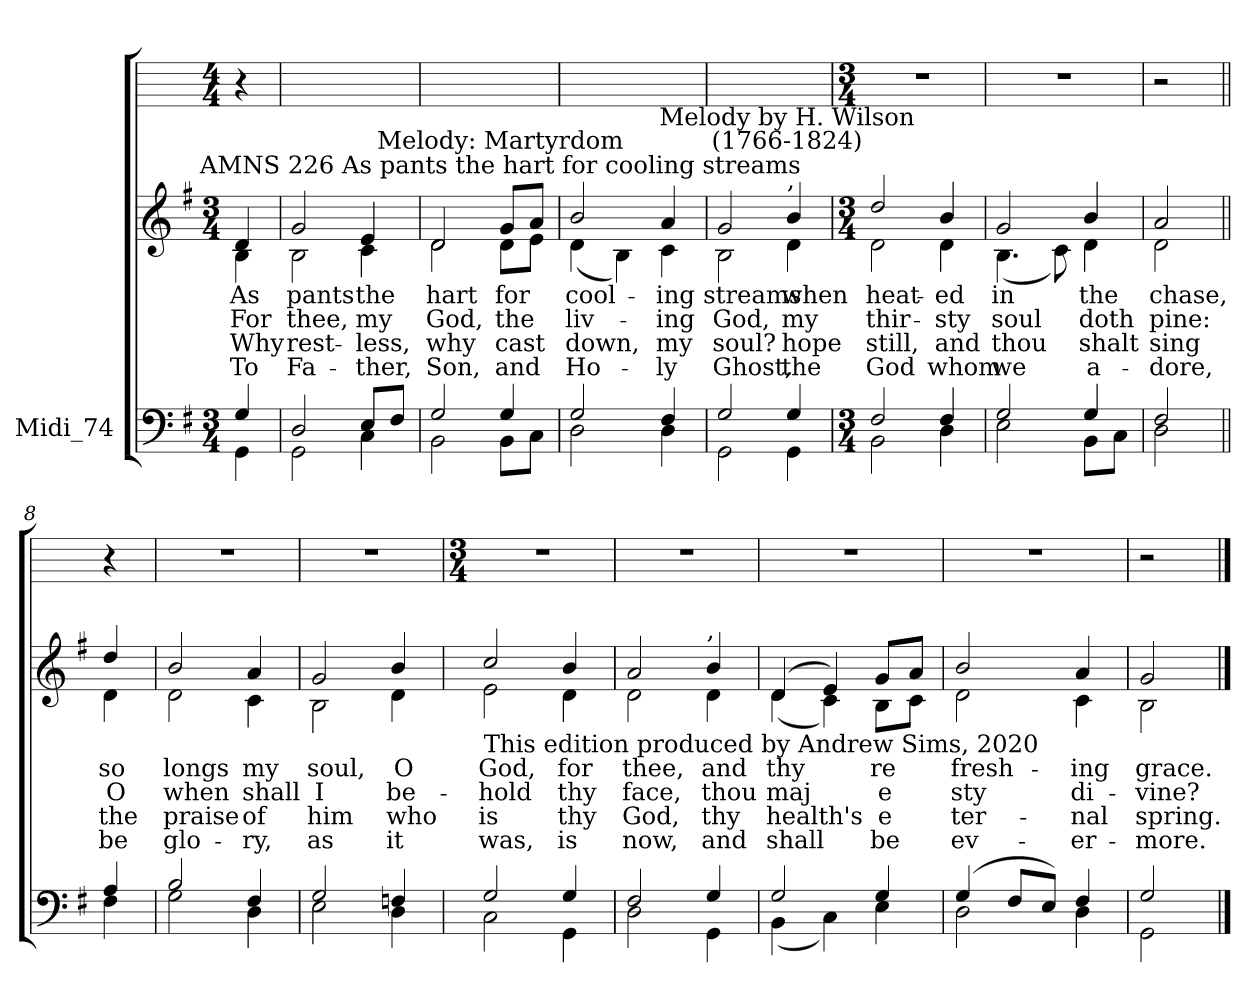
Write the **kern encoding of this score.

**kern	**kern	**text	**text	**text	**text	**kern
*part3	*part2	*part2	*part2	*part2	*part2	*part1
*staff3	*staff2	*staff2	*staff2	*staff2	*staff2	*staff1
*I"Midi_74	*	*	*	*	*	*
*clefF4	*clefG2	*	*	*	*	*
*k[f#]	*k[f#]	*	*	*	*	*
*G:	*G:	*	*	*	*	*
*M3/4	*M3/4	*	*	*	*	*M4/4
=	=	=	=	=	=	=
*^	*	*	*	*	*	*
!	!	!LO:TX:a:cj:t=Psalm 42 in\nNew Version	!	!	!	!	!
!	!	!	!LO:LY:b	!LO:LY:b	!LO:LY:b	!LO:LY:b	!
*	*	*^	*	*	*	*	*
4G/	4GG\	4d/	4B\	As	For	Why	To	4r
=1	=1	=1	=1	=1	=1	=1	=1	=1
!	!	!	!	!LO:LY:b	!LO:LY:b	!LO:LY:b	!LO:LY:b	!
2D/	2GG\	2g/	2B\	pants	thee,	rest-	-Fa-	2.r
!	!	!	!	!LO:LY:b	!LO:LY:b	!LO:LY:b	!LO:LY:b	!
8E/L	4C\	4e/	4c\	-the	my	less,	ther,	.
8F#/J	.	.	.	.	.	.	.	.
=2	=2	=2	=2	=2	=2	=2	=2	=2
!	!	!	!	!LO:LY:b	!LO:LY:b	!LO:LY:b	!LO:LY:b	!
2G/	2BB\	2d/	2d\	hart	God,	why	Son,	2.r
!	!	!LO:TX:a:cj:t=AMNS 226 As pants the hart for cooling streams	!	!	!	!	!	!
!	!	!LO:TX:a:cj:t=Melody&colon; Martyrdom	!	!	!	!	!	!
!	!	!	!	!LO:LY:b	!LO:LY:b	!LO:LY:b	!LO:LY:b	!
4G/	8BB\L	8g/L	8d\L	for	the	cast	and	.
.	8C\J	8a/J	8e\J	.	.	.	.	.
=3	=3	=3	=3	=3	=3	=3	=3	=3
!	!	!	!	!LO:LY:b	!LO:LY:b	!LO:LY:b	!LO:LY:b	!
2G/	2D\	2b/	(<4d\	cool-	-liv-	-down,	Ho-	2.r
.	.	.	4B\)	.	.	.	.	.
!	!	!	!	!LO:LY:b	!LO:LY:b	!LO:LY:b	!LO:LY:b	!
4F#/	4D\	4a/	4c\	-ing	ing	my	ly	.
=4	=4	=4	=4	=4	=4	=4	=4	=4
!	!	!	!	!LO:LY:b	!LO:LY:b	!LO:LY:b	!LO:LY:b	!
2G/	2GG\	2g/	2B\	streams	God,	soul?	Ghost,	2.r
!	!	!LO:TX:a:t=,	!	!	!	!	!	!
!	!	!LO:TX:a:cj:t=Melody by H. Wilson\n(1766-1824)	!	!	!	!	!	!
!	!	!	!	!LO:LY:b	!LO:LY:b	!LO:LY:b	!LO:LY:b	!
4G/	4GG\	4b/	4d\	when	my	hope	the	.
!!LO:LB:g=z
=5	=5	=5	=5	=5	=5	=5	=5	=5
*M3/4	*	*M3/4	*	*	*	*	*	*M3/4
!	!	!	!	!LO:LY:b	!LO:LY:b	!LO:LY:b	!LO:LY:b	!
2F#/	2BB\	2dd/	2d\	heat-	-thir-	-still,	God	2.r
!	!	!	!	!LO:LY:b	!LO:LY:b	!LO:LY:b	!LO:LY:b	!
4F#/	4D\	4b/	4d\	ed	sty	and	whom	.
=6	=6	=6	=6	=6	=6	=6	=6	=6
!	!	!	!	!LO:LY:b	!LO:LY:b	!LO:LY:b	!LO:LY:b	!
2G/	2E\	2g/	(<4.B\	in	soul	thou	we	2.r
.	.	.	8c\)	.	.	.	.	.
!	!	!	!	!LO:LY:b	!LO:LY:b	!LO:LY:b	!LO:LY:b	!
4G/	8BB\L	4b/	4d\	the	doth	shalt	a-	.
.	8C\J	.	.	.	.	.	.	.
=7	=7	=7	=7	=7	=7	=7	=7	=7
!	!	!	!	!LO:LY:b	!LO:LY:b	!LO:LY:b	!LO:LY:b	!
2F#/	2D\	2a/	2d\	-chase,	pine:	sing	dore,	2r
=8||	=8||	=8||	=8||	=8||	=8||	=8||	=8||	=8||
!	!	!	!	!LO:LY:b	!LO:LY:b	!LO:LY:b	!LO:LY:b	!
4A/	4F#\	4dd/	4d\	so	O	the	be	4r
=9	=9	=9	=9	=9	=9	=9	=9	=9
!	!	!	!	!LO:LY:b	!LO:LY:b	!LO:LY:b	!LO:LY:b	!
2B/	2G\	2b/	2d\	longs	when	praise	glo-	2.r
!	!	!	!	!LO:LY:b	!LO:LY:b	!LO:LY:b	!LO:LY:b	!
4F#/	4D\	4a/	4c\	-my	shall	of	ry,	.
=10	=10	=10	=10	=10	=10	=10	=10	=10
!	!	!	!	!LO:LY:b	!LO:LY:b	!LO:LY:b	!LO:LY:b	!
2G/	2E\	2g/	2B\	soul,	I	him	as	2.r
!	!	!	!	!LO:LY:b	!LO:LY:b	!LO:LY:b	!LO:LY:b	!
4Fn/	4D\	4b/	4d\	O	be-	-who	it	.
!!LO:LB:g=z
=11	=11	=11	=11	=11	=11	=11	=11	=11
*	*	*	*	*	*	*	*	*M3/4
!	!	!LO:TX:b:t=This edition produced by Andrew Sims, 2020	!	!	!	!	!	!
!	!	!	!	!LO:LY:b	!LO:LY:b	!LO:LY:b	!LO:LY:b	!
2G/	2C\	2cc/	2e\	God,	hold	is	was,	2.r
!	!	!	!	!LO:LY:b	!LO:LY:b	!LO:LY:b	!LO:LY:b	!
4G/	4GG\	4b/	4d\	for	thy	thy	is	.
=12	=12	=12	=12	=12	=12	=12	=12	=12
!	!	!	!	!LO:LY:b	!LO:LY:b	!LO:LY:b	!LO:LY:b	!
2F#/	2D\	2a/	2d\	thee,	face,	God,	now,	2.r
!	!	!LO:TX:a:t=,	!	!	!	!	!	!
!	!	!	!	!LO:LY:b	!LO:LY:b	!LO:LY:b	!LO:LY:b	!
4G/	4GG\	4b/	4d\	and	thou	thy	and	.
=13	=13	=13	=13	=13	=13	=13	=13	=13
!	!	!	!	!LO:LY:b	!LO:LY:b	!LO:LY:b	!LO:LY:b	!
2G/	(<4BB\	(>4d/	(<4d\	thy	maj	health's	shall	2.r
.	4C\)	4e/)	4c\)	.	.	.	.	.
!	!	!	!	!LO:LY:b	!LO:LY:b	!LO:LY:b	!LO:LY:b	!
4G/	4E\	8g/L	8B\L	re	e	e	be	.
.	.	8a/J	8c\J	.	.	.	.	.
=14	=14	=14	=14	=14	=14	=14	=14	=14
!	!	!	!	!LO:LY:b	!LO:LY:b	!LO:LY:b	!LO:LY:b	!
(>4G/	2D\	2b/	2d\	fresh-	-sty	ter-	-ev-	2.r
8F#/L	.	.	.	.	.	.	.	.
8E/J)	.	.	.	.	.	.	.	.
!	!	!	!	!LO:LY:b	!LO:LY:b	!LO:LY:b	!LO:LY:b	!
4F#/	4D\	4a/	4c\	-ing	di-	-nal	er-	.
=15	=15	=15	=15	=15	=15	=15	=15	=15
!	!	!	!	!LO:LY:b	!LO:LY:b	!LO:LY:b	!LO:LY:b	!
2G/	2GG\	2g/	2B\	-grace.	vine?	spring.	more.	2r
*v	*v	*	*	*	*	*	*	*
*	*v	*v	*	*	*	*	*
==	==	==	==	==	==	==
*-	*-	*-	*-	*-	*-	*-
